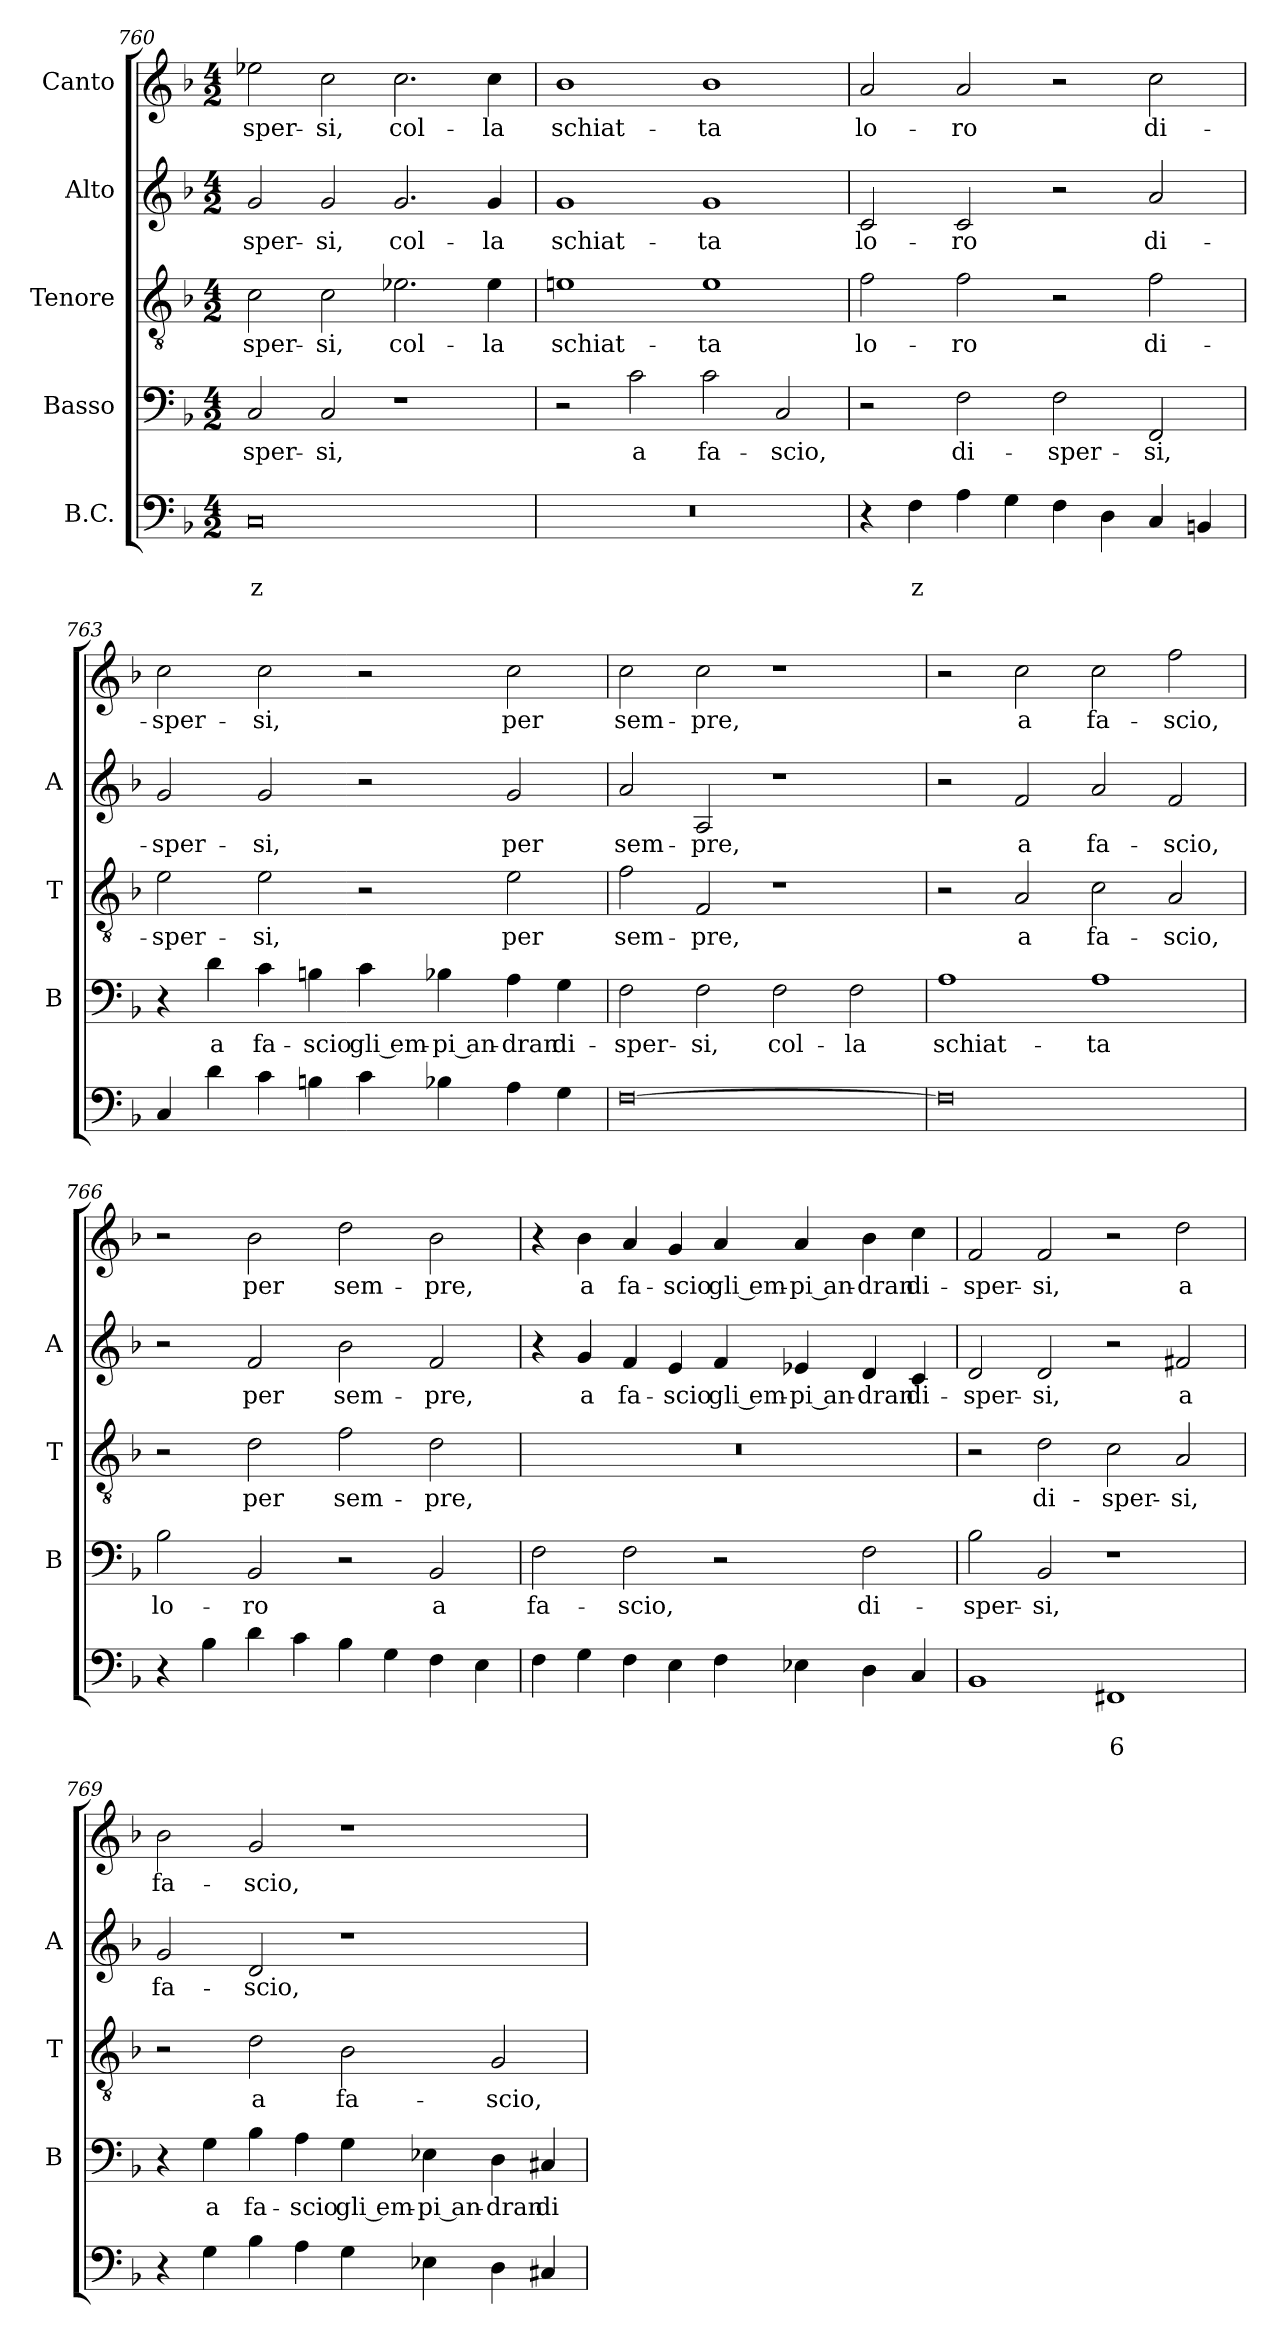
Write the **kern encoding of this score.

**kern	**text	**text	**kern	**text	**kern	**text	**kern	**text	**kern	**text
*part5	*part5	*part5	*part4	*part4	*part3	*part3	*part2	*part2	*part1	*part1
*staff5	*staff5	*staff5	*staff4	*staff4	*staff3	*staff3	*staff2	*staff2	*staff1	*staff1
*I"B.C.	*	*	*I"Basso	*	*I"Tenore	*	*I"Alto	*	*I"Canto	*
*	*	*	*I'B	*	*I'T	*	*I'A	*	*	*
*clefF4	*	*	*clefF4	*	*clefGv2	*	*clefG2	*	*clefG2	*
*k[b-]	*	*	*k[b-]	*	*k[b-]	*	*k[b-]	*	*k[b-]	*
*F:	*	*	*F:	*	*F:	*	*F:	*	*F:	*
*M4/2	*	*	*M4/2	*	*M4/2	*	*M4/2	*	*M4/2	*
=760	=760	=760	=760	=760	=760	=760	=760	=760	=760	=760
!	!	!LO:LY:b	!	!LO:LY:b	!	!LO:LY:b	!	!LO:LY:b	!	!LO:LY:b
0C	.	z	2C/	-sper-	2c\	-sper-	2g/	-sper-	2ee-X\	-sper-
!	!	!	!	!LO:LY:b	!	!LO:LY:b	!	!LO:LY:b	!	!LO:LY:b
.	.	.	2C/	-si,	2c\	-si,	2g/	-si,	2cc\	-si,
!	!	!	!	!	!	!LO:LY:b	!	!LO:LY:b	!	!LO:LY:b
.	.	.	1r	.	2.e-X\	col-	2.g/	col-	2.cc\	col-
!	!	!	!	!	!	!LO:LY:b	!	!LO:LY:b	!	!LO:LY:b
.	.	.	.	.	4e-\	-la	4g/	-la	4cc\	-la
!!LO:LB:g=z
=761	=761	=761	=761	=761	=761	=761	=761	=761	=761	=761
!	!	!	!	!	!	!LO:LY:b	!	!LO:LY:b	!	!LO:LY:b
0r	.	.	2r	.	1eni	schiat-	1g	schiat-	1b-	schiat-
!	!	!	!	!LO:LY:b	!	!	!	!	!	!
.	.	.	2c\	a	.	.	.	.	.	.
!	!	!	!	!LO:LY:b	!	!LO:LY:b	!	!LO:LY:b	!	!LO:LY:b
.	.	.	2c\	fa-	1e	-ta	1g	-ta	1b-	-ta
!	!	!	!	!LO:LY:b	!	!	!	!	!	!
.	.	.	2C/	-scio,	.	.	.	.	.	.
=762	=762	=762	=762	=762	=762	=762	=762	=762	=762	=762
!	!	!	!	!	!	!LO:LY:b	!	!LO:LY:b	!	!LO:LY:b
4r	.	.	2r	.	2f\	lo-	2c/	lo-	2a/	lo-
!	!	!LO:LY:b	!	!	!	!	!	!	!	!
4F\	.	z	.	.	.	.	.	.	.	.
!	!	!	!	!LO:LY:b	!	!LO:LY:b	!	!LO:LY:b	!	!LO:LY:b
4A\	.	.	2F\	di-	2f\	-ro	2c/	-ro	2a/	-ro
4G\	.	.	.	.	.	.	.	.	.	.
!	!	!	!	!LO:LY:b	!	!	!	!	!	!
4F\	.	.	2F\	-sper-	2r	.	2r	.	2r	.
4D\	.	.	.	.	.	.	.	.	.	.
!	!	!	!	!LO:LY:b	!	!LO:LY:b	!	!LO:LY:b	!	!LO:LY:b
4C/	.	.	2FF/	-si,	2f\	di-	2a/	di-	2cc\	di-
4BBn/	.	.	.	.	.	.	.	.	.	.
=763	=763	=763	=763	=763	=763	=763	=763	=763	=763	=763
!	!	!	!	!	!	!LO:LY:b	!	!LO:LY:b	!	!LO:LY:b
4C/	.	.	4r	.	2e\	-sper-	2g/	-sper-	2cc\	-sper-
!	!	!	!	!LO:LY:b	!	!	!	!	!	!
4d\	.	.	4d\	a	.	.	.	.	.	.
!	!	!	!	!LO:LY:b	!	!LO:LY:b	!	!LO:LY:b	!	!LO:LY:b
4c\	.	.	4c\	fa-	2e\	-si,	2g/	-si,	2cc\	-si,
!	!	!	!	!LO:LY:b	!	!	!	!	!	!
4Bn\	.	.	4Bn\	-scio	.	.	.	.	.	.
!	!	!	!	!LO:LY:b	!	!	!	!	!	!
4c\	.	.	4c\	gli em-	2r	.	2r	.	2r	.
!	!	!	!	!LO:LY:b	!	!	!	!	!	!
4B-X\	.	.	4B-X\	-pi an-	.	.	.	.	.	.
!	!	!	!	!LO:LY:b	!	!LO:LY:b	!	!LO:LY:b	!	!LO:LY:b
4A\	.	.	4A\	-dran	2e\	per	2g/	per	2cc\	per
!	!	!	!	!LO:LY:b	!	!	!	!	!	!
4G\	.	.	4G\	di-	.	.	.	.	.	.
=764	=764	=764	=764	=764	=764	=764	=764	=764	=764	=764
!	!	!	!	!LO:LY:b	!	!LO:LY:b	!	!LO:LY:b	!	!LO:LY:b
[0F	.	.	2F\	-sper-	2f\	sem-	2a/	sem-	2cc\	sem-
!	!	!	!	!LO:LY:b	!	!LO:LY:b	!	!LO:LY:b	!	!LO:LY:b
.	.	.	2F\	-si,	2F/	-pre,	2A/	-pre,	2cc\	-pre,
!	!	!	!	!LO:LY:b	!	!	!	!	!	!
.	.	.	2F\	col-	1r	.	1r	.	1r	.
!	!	!	!	!LO:LY:b	!	!	!	!	!	!
.	.	.	2F\	-la	.	.	.	.	.	.
!!LO:LB:g=z
=765	=765	=765	=765	=765	=765	=765	=765	=765	=765	=765
!	!	!	!	!LO:LY:b	!	!	!	!	!	!
0F]	.	.	1A	schiat-	2r	.	2r	.	2r	.
!	!	!	!	!	!	!LO:LY:b	!	!LO:LY:b	!	!LO:LY:b
.	.	.	.	.	2A/	a	2f/	a	2cc\	a
!	!	!	!	!LO:LY:b	!	!LO:LY:b	!	!LO:LY:b	!	!LO:LY:b
.	.	.	1A	-ta	2c\	fa-	2a/	fa-	2cc\	fa-
!	!	!	!	!	!	!LO:LY:b	!	!LO:LY:b	!	!LO:LY:b
.	.	.	.	.	2A/	-scio,	2f/	-scio,	2ff\	-scio,
=766	=766	=766	=766	=766	=766	=766	=766	=766	=766	=766
!	!	!	!	!LO:LY:b	!	!	!	!	!	!
4r	.	.	2B-\	lo-	2r	.	2r	.	2r	.
4B-\	.	.	.	.	.	.	.	.	.	.
!	!	!	!	!LO:LY:b	!	!LO:LY:b	!	!LO:LY:b	!	!LO:LY:b
4d\	.	.	2BB-/	-ro	2d\	per	2f/	per	2b-\	per
4c\	.	.	.	.	.	.	.	.	.	.
!	!	!	!	!	!	!LO:LY:b	!	!LO:LY:b	!	!LO:LY:b
4B-\	.	.	2r	.	2f\	sem-	2b-\	sem-	2dd\	sem-
4G\	.	.	.	.	.	.	.	.	.	.
!	!	!	!	!LO:LY:b	!	!LO:LY:b	!	!LO:LY:b	!	!LO:LY:b
4F\	.	.	2BB-/	a	2d\	-pre,	2f/	-pre,	2b-\	-pre,
4E\	.	.	.	.	.	.	.	.	.	.
=767	=767	=767	=767	=767	=767	=767	=767	=767	=767	=767
!	!	!	!	!LO:LY:b	!	!	!	!	!	!
4F\	.	.	2F\	fa-	0r	.	4r	.	4r	.
!	!	!	!	!	!	!	!	!LO:LY:b	!	!LO:LY:b
4G\	.	.	.	.	.	.	4g/	a	4b-\	a
!	!	!	!	!LO:LY:b	!	!	!	!LO:LY:b	!	!LO:LY:b
4F\	.	.	2F\	-scio,	.	.	4f/	fa-	4a/	fa-
!	!	!	!	!	!	!	!	!LO:LY:b	!	!LO:LY:b
4E\	.	.	.	.	.	.	4e/	-scio	4g/	-scio
!	!	!	!	!	!	!	!	!LO:LY:b	!	!LO:LY:b
4F\	.	.	2r	.	.	.	4f/	gli em-	4a/	gli em-
!	!	!	!	!	!	!	!	!LO:LY:b	!	!LO:LY:b
4E-X\	.	.	.	.	.	.	4e-X/	-pi an-	4a/	-pi an-
!	!	!	!	!LO:LY:b	!	!	!	!LO:LY:b	!	!LO:LY:b
4D\	.	.	2F\	di-	.	.	4d/	-dran	4b-\	-dran
!	!	!	!	!	!	!	!	!LO:LY:b	!	!LO:LY:b
4C/	.	.	.	.	.	.	4c/	di-	4cc\	di-
=768	=768	=768	=768	=768	=768	=768	=768	=768	=768	=768
!	!	!	!	!LO:LY:b	!	!	!	!LO:LY:b	!	!LO:LY:b
1BB-	.	.	2B-\	-sper-	2r	.	2d/	-sper-	2f/	-sper-
!	!	!	!	!LO:LY:b	!	!LO:LY:b	!	!LO:LY:b	!	!LO:LY:b
.	.	.	2BB-/	-si,	2d\	di-	2d/	-si,	2f/	-si,
!	!	!LO:LY:b	!	!	!	!LO:LY:b	!	!	!	!
1FF#X	.	6	1r	.	2c\	-sper-	2r	.	2r	.
!	!	!	!	!	!	!LO:LY:b	!	!LO:LY:b	!	!LO:LY:b
.	.	.	.	.	2A/	-si,	2f#X/	a	2dd\	a
!!LO:PB:g=z
=769	=769	=769	=769	=769	=769	=769	=769	=769	=769	=769
!	!	!	!	!	!	!	!	!LO:LY:b	!	!LO:LY:b
4r	.	.	4r	.	2r	.	2g/	fa-	2b-\	fa-
!	!	!	!	!LO:LY:b	!	!	!	!	!	!
4G\	.	.	4G\	a	.	.	.	.	.	.
!	!	!	!	!LO:LY:b	!	!LO:LY:b	!	!LO:LY:b	!	!LO:LY:b
4B-\	.	.	4B-\	fa-	2d\	a	2d/	-scio,	2g/	-scio,
!	!	!	!	!LO:LY:b	!	!	!	!	!	!
4A\	.	.	4A\	-scio	.	.	.	.	.	.
!	!	!	!	!LO:LY:b	!	!LO:LY:b	!	!	!	!
4G\	.	.	4G\	gli em-	2B-\	fa-	1r	.	1r	.
!	!	!	!	!LO:LY:b	!	!	!	!	!	!
4E-X\	.	.	4E-X\	-pi an-	.	.	.	.	.	.
!	!	!	!	!LO:LY:b	!	!LO:LY:b	!	!	!	!
4D\	.	.	4D\	-dran	2G/	-scio,	.	.	.	.
!	!	!	!	!LO:LY:b	!	!	!	!	!	!
4C#X/	.	.	4C#X/	di-	.	.	.	.	.	.
=	=	=	=	=	=	=	=	=	=	=
*-	*-	*-	*-	*-	*-	*-	*-	*-	*-	*-
